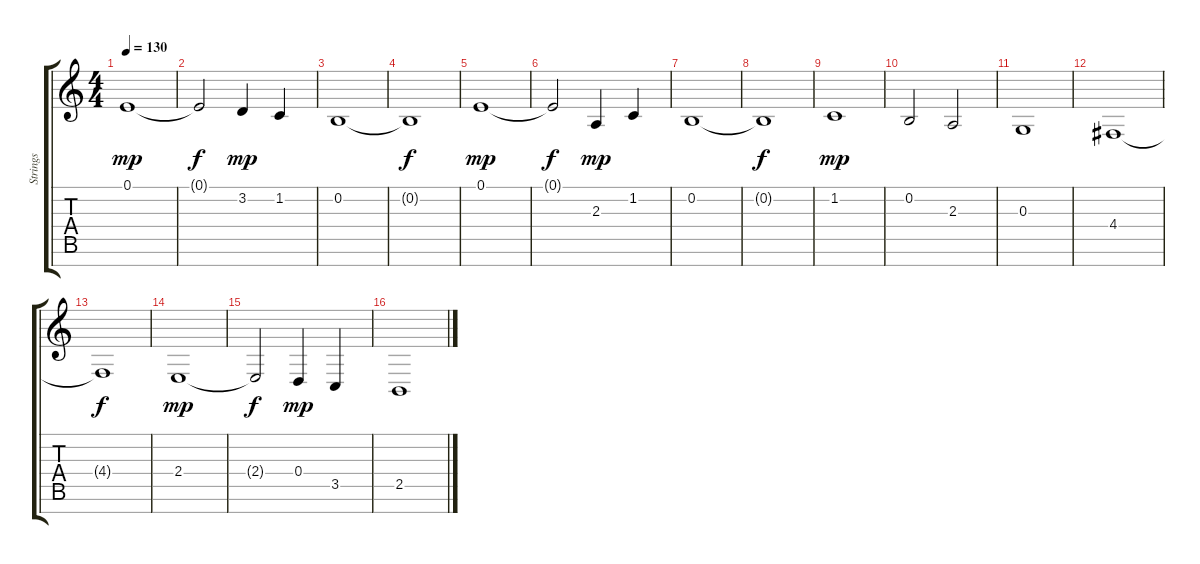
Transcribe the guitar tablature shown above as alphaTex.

\track ("Strings" "Strings") {instrument stringensemble1}
\staff {score tabs}
\tuning (E4 B3 G3 D3 A2 E2 B1) {hide}
\ts (4 4)
\tempo 130
\clef g2
\ks c
0.1.1{dy mp} |
0.1{t}.2{dy f} 3.2.4{dy mp} 1.2.4 |
0.2.1 |
0.2{t}.1{dy f} |
0.1.1{dy mp} |
0.1{t}.2{dy f} 2.3.4{dy mp} 1.2.4 |
0.2.1 |
0.2{t}.1{dy f} |
1.2.1{dy mp} |
0.2.2 2.3.2 |
0.3.1 |
4.4.1 |
4.4{t}.1{dy f} |
2.4.1{dy mp volume 4 instrument stringensemble1} |
2.4{t}.2{dy f} 0.4.4{dy mp volume 13} 3.5.4 |
2.5.1
